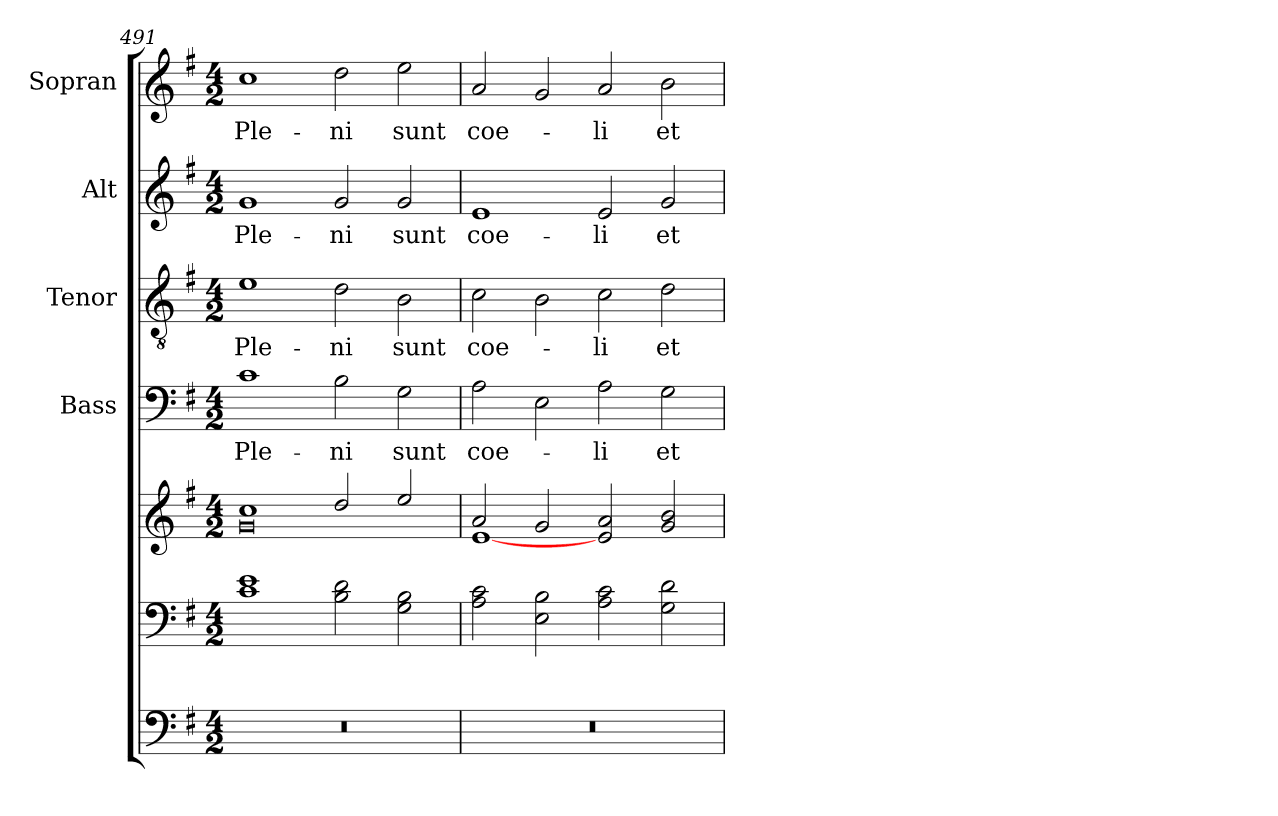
**kern	**kern	**kern	**kern	**text	**kern	**text	**kern	**text	**kern	**text
*part6	*part5	*part5	*part4	*part4	*part3	*part3	*part2	*part2	*part1	*part1
*staff7	*staff6	*staff5	*staff4	*staff4	*staff3	*staff3	*staff2	*staff2	*staff1	*staff1
*	*	*	*I"Bass	*	*I"Tenor	*	*I"Alt	*	*I"Sopran	*
*	*	*	*I'B.	*	*I'T.	*	*I'A.	*	*I'S.	*
!!LO:LB:g=z
*clefF4	*clefF4	*clefG2	*clefF4	*	*clefGv2	*	*clefG2	*	*clefG2	*
*k[f#]	*k[f#]	*k[f#]	*k[f#]	*	*k[f#]	*	*k[f#]	*	*k[f#]	*
*G:	*G:	*G:	*G:	*	*G:	*	*G:	*	*G:	*
*M4/2	*M4/2	*M4/2	*M4/2	*	*M4/2	*	*M4/2	*	*M4/2	*
=491	=491	=491	=491	=491	=491	=491	=491	=491	=491	=491
*	*	*^	*	*	*	*	*	*	*	*
!	!	!	!	!	!LO:LY:b	!	!LO:LY:b	!	!LO:LY:b	!	!LO:LY:b
0r	1c 1e	1cc	0g	1c	Ple-	1e	Ple-	1g	Ple-	1cc	Ple-
!	!	!	!	!	!LO:LY:b	!	!LO:LY:b	!	!LO:LY:b	!	!LO:LY:b
.	2B\ 2d\	2dd/	.	2B\	-ni	2d\	-ni	2g/	-ni	2dd\	-ni
!	!	!	!	!	!LO:LY:b	!	!LO:LY:b	!	!LO:LY:b	!	!LO:LY:b
.	2G\ 2B\	2ee/	.	2G\	sunt	2B\	sunt	2g/	sunt	2ee\	sunt
=492	=492	=492	=492	=492	=492	=492	=492	=492	=492	=492	=492
!	!	!	!	!	!LO:LY:b	!	!LO:LY:b	!	!LO:LY:b	!	!LO:LY:b
0r	2A\ 2c\	2a/	[<1e	2A\	coe-	2c\	coe-	1e	coe-	2a/	coe-
.	2E\ 2B\	2g/	.	2E\	.	2B\	.	.	.	2g/	.
!	!	!	!	!	!LO:LY:b	!	!LO:LY:b	!	!LO:LY:b	!	!LO:LY:b
.	2A\ 2c\	2e/ 2a/	1ryy	2A\	-li	2c\	-li	2e/	-li	2a/	-li
!	!	!	!	!	!LO:LY:b	!	!LO:LY:b	!	!LO:LY:b	!	!LO:LY:b
.	2G\ 2d\	2g/ 2b/	.	2G\	et	2d\	et	2g/	et	2b\	et
*	*	*v	*v	*	*	*	*	*	*	*	*
=	=	=	=	=	=	=	=	=	=	=
*-	*-	*-	*-	*-	*-	*-	*-	*-	*-	*-
